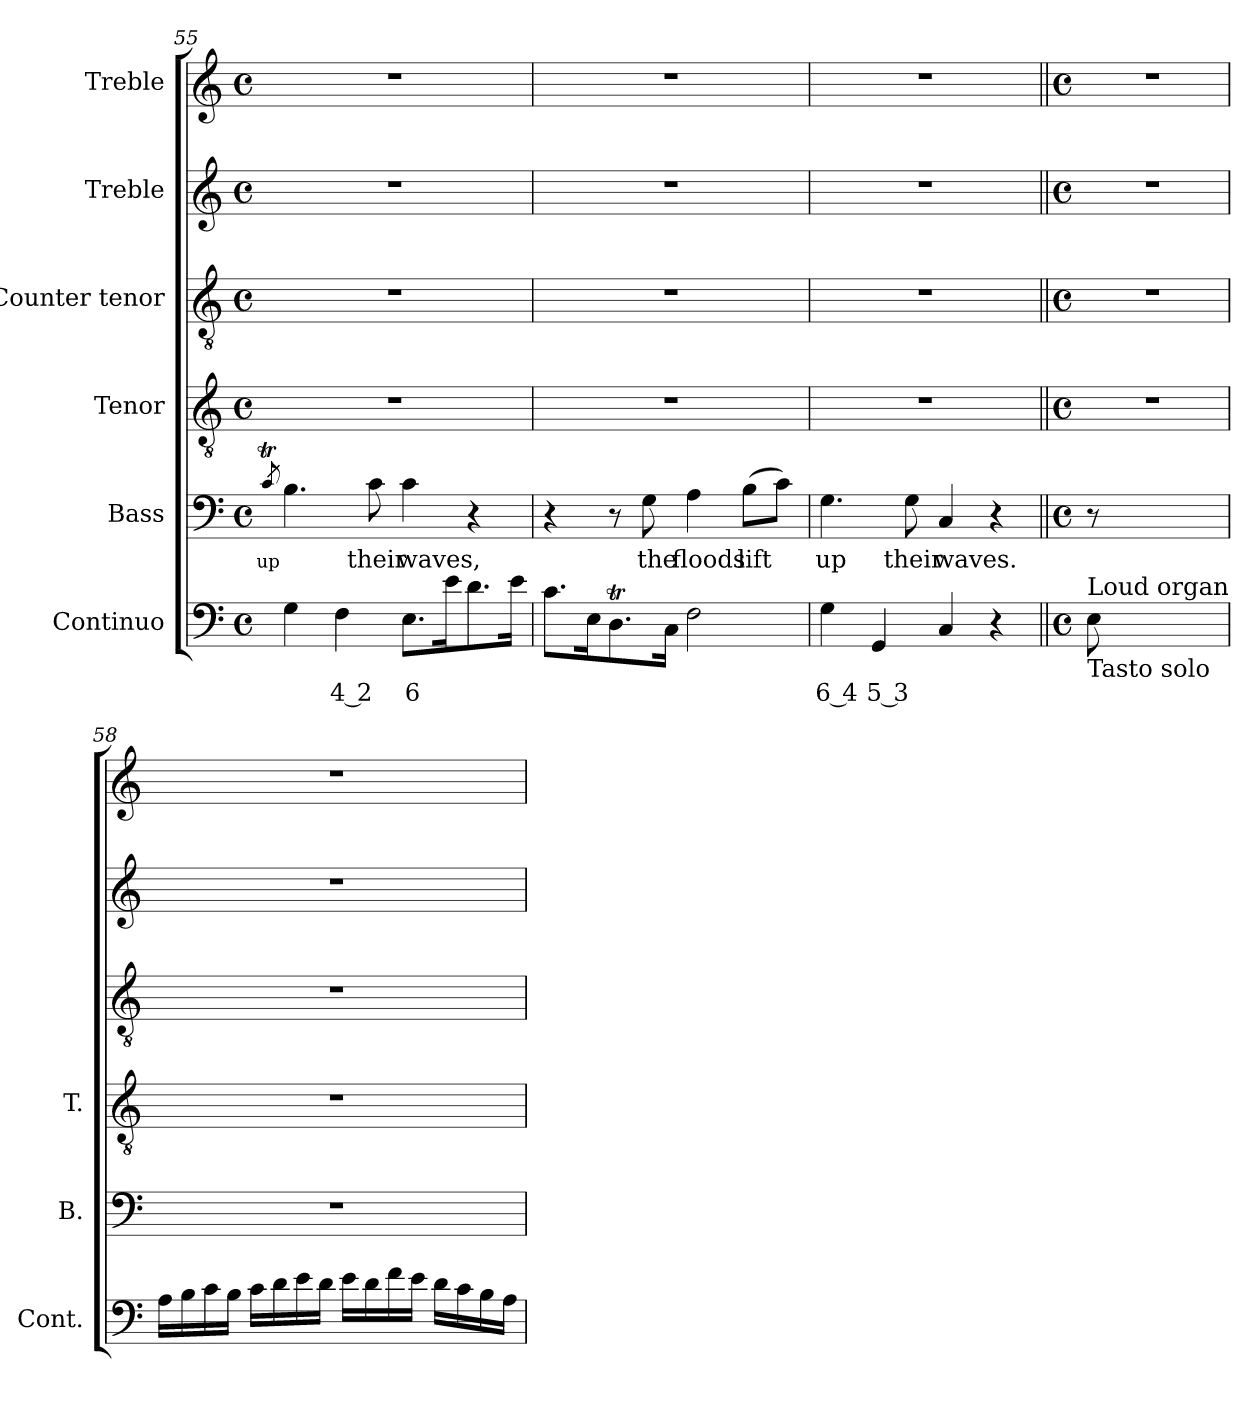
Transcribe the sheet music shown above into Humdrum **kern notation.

**kern	**text	**kern	**text	**kern	**kern	**kern	**kern
*part6	*part6	*part5	*part5	*part4	*part3	*part2	*part1
*staff6	*staff6	*staff5	*staff5	*staff4	*staff3	*staff2	*staff1
*I"Continuo	*	*I"Bass	*	*I"Tenor	*I"Counter tenor	*I"Treble	*I"Treble
*I'Cont.	*	*I'B.	*	*I'T.	*	*	*
*clefF4	*	*clefF4	*	*clefGv2	*clefGv2	*clefG2	*clefG2
*	*	*	*	*ITrd7c12	*ITrd7c12	*	*
*k[]	*	*k[]	*	*k[]	*k[]	*k[]	*k[]
*C:	*	*C:	*	*C:	*C:	*C:	*C:
*M4/4	*	*M4/4	*	*M4/4	*M4/4	*M4/4	*M4/4
*met(c)	*	*met(c)	*	*met(c)	*met(c)	*met(c)	*met(c)
=55	=55	=55	=55	=55	=55	=55	=55
!	!	!	!LO:LY:b:color=#000000	!	!	!	!
.	.	8qcTi/	up	.	.	.	.
4Gi\	.	4.Bi\	.	1r	1r	1r	1r
!	!LO:LY:b:color=#000000	!	!	!	!	!	!
4Fi\	4 2	.	.	.	.	.	.
!	!	!	!LO:LY:b:color=#000000	!	!	!	!
.	.	8ci\	their	.	.	.	.
!	!LO:LY:b:color=#000000	!	!	!	!	!	!
!	!	!	!LO:LY:b:color=#000000	!	!	!	!
8.Ei\L	6	4ci\	waves,	.	.	.	.
16ei\k	.	.	.	.	.	.	.
8.di\	.	4r	.	.	.	.	.
16ei\Jk	.	.	.	.	.	.	.
=56	=56	=56	=56	=56	=56	=56	=56
8.ci\L	.	4r	.	1r	1r	1r	1r
16Ei\k	.	.	.	.	.	.	.
8.DTi\	.	8r	.	.	.	.	.
!	!	!	!LO:LY:b:color=#000000	!	!	!	!
.	.	8Gi\	the	.	.	.	.
16Ci\Jk	.	.	.	.	.	.	.
!	!	!	!LO:LY:b:color=#000000	!	!	!	!
2Fi\	.	4Ai\	floods	.	.	.	.
!	!	!	!LO:LY:b:color=#000000	!	!	!	!
.	.	(8Bi\L	lift	.	.	.	.
.	.	8ci\J)	.	.	.	.	.
=57	=57	=57	=57	=57	=57	=57	=57
!	!LO:LY:b:color=#000000	!	!	!	!	!	!
!	!	!	!LO:LY:b:color=#000000	!	!	!	!
4Gi\	6 4	4.Gi\	up	1r	1r	1r	1r
!	!LO:LY:b:color=#000000	!	!	!	!	!	!
4GGi/	5 3	.	.	.	.	.	.
!	!	!	!LO:LY:b:color=#000000	!	!	!	!
.	.	8Gi\	their	.	.	.	.
!	!	!	!LO:LY:b:color=#000000	!	!	!	!
4Ci/	.	4Ci/	waves.	.	.	.	.
4r	.	4r	.	.	.	.	.
!!LO:PB:g=z
=57||	=57||	=57||	=57||	=57||	=57||	=57||	=57||
*M4/4	*	*M4/4	*	*M4/4	*M4/4	*M4/4	*M4/4
*met(c)	*	*met(c)	*	*met(c)	*met(c)	*met(c)	*met(c)
!LO:TX:a:t=Loud organ	!	!	!	!	!	!	!
!LO:TX:b:t=Tasto solo	!	!	!	!	!	!	!
!	!	!	!	!LO:N:vis=1	!LO:N:vis=1	!LO:N:vis=1	!LO:N:vis=1
8Ei\	.	8r	.	1r	1r	1r	1r
2..ryy	.	2..ryy	.	.	.	.	.
=58	=58	=58	=58	=58	=58	=58	=58
16Ai\LL	.	1r	.	1r	1r	1r	1r
16Bi\	.	.	.	.	.	.	.
16ci\	.	.	.	.	.	.	.
16Bi\JJ	.	.	.	.	.	.	.
16ci\LL	.	.	.	.	.	.	.
16di\	.	.	.	.	.	.	.
16ei\	.	.	.	.	.	.	.
16di\JJ	.	.	.	.	.	.	.
16ei\LL	.	.	.	.	.	.	.
16di\	.	.	.	.	.	.	.
16fi\	.	.	.	.	.	.	.
16ei\JJ	.	.	.	.	.	.	.
16di\LL	.	.	.	.	.	.	.
16ci\	.	.	.	.	.	.	.
16Bi\	.	.	.	.	.	.	.
16Ai\JJ	.	.	.	.	.	.	.
=	=	=	=	=	=	=	=
*-	*-	*-	*-	*-	*-	*-	*-
